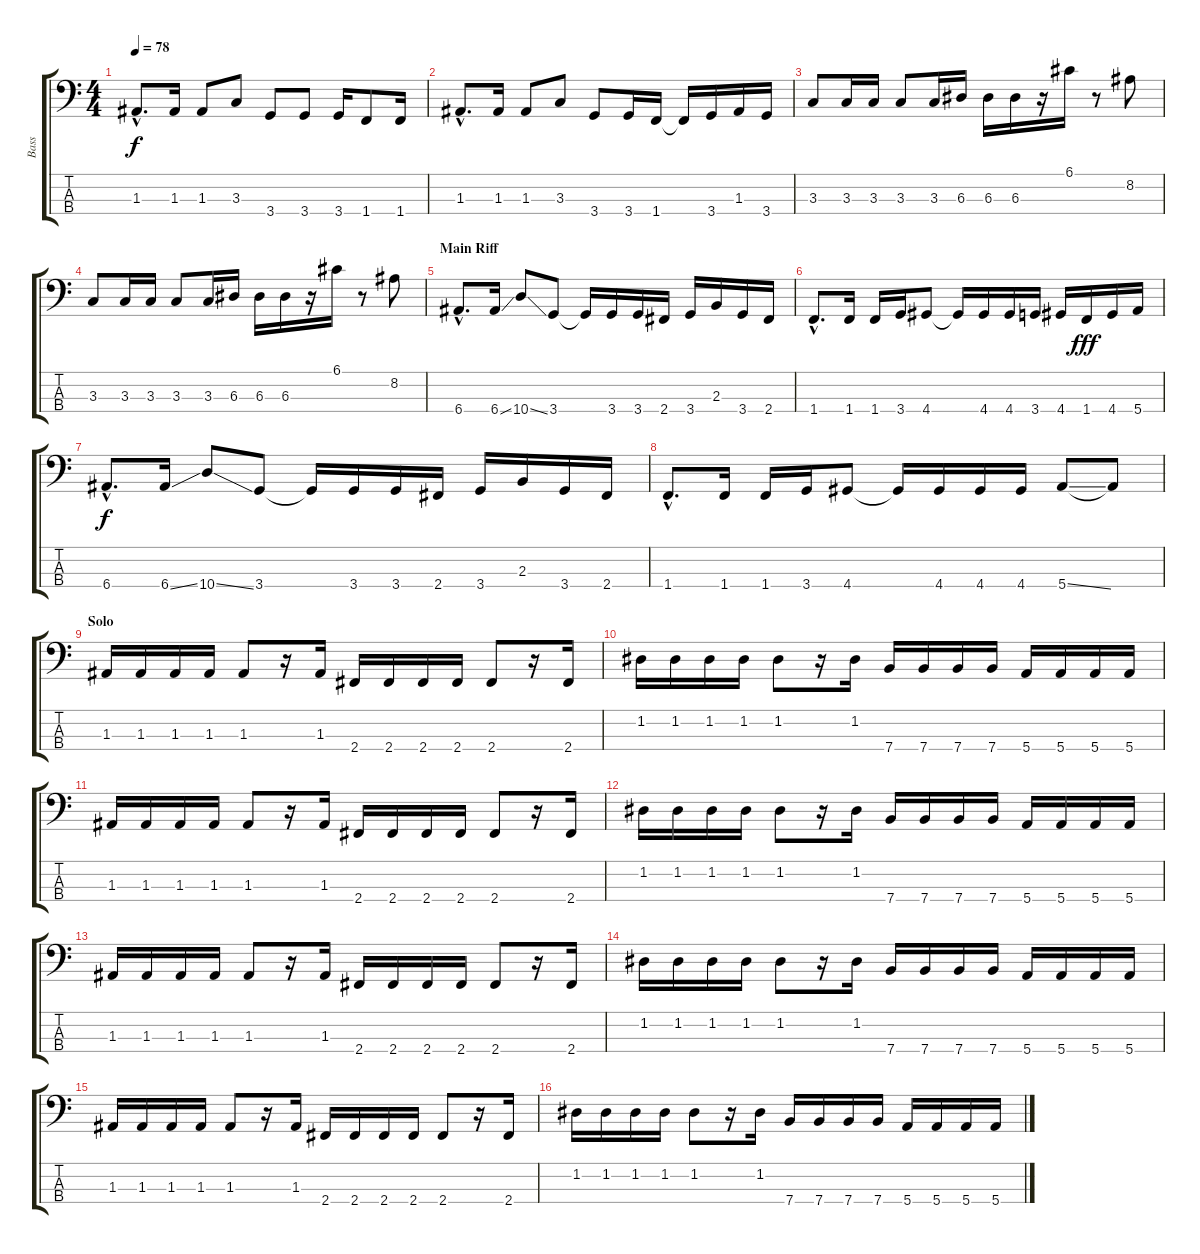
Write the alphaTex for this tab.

\track ("Bass" "Bass") {instrument electricbasspick}
\staff {score tabs}
\tuning (G2 D2 A1 E1) {hide}
\ts (4 4)
\tempo 78
\clef f4
\ks c
1.3{hac}.8{d dy f} 1.3.16 1.3.8 3.3.8 3.4.8 3.4.8 3.4.16 1.4.8 1.4.16 |
1.3{hac}.8{d} 1.3.16 1.3.8 3.3.8 3.4.8 3.4.16 1.4.16 1.4{t}.16 3.4.16 1.3.16 3.4.16 |
3.3.8 3.3.16 3.3.16 3.3.8 3.3.16 6.3.16 6.3.16 6.3.16 r.16 6.1.16 r.8 8.2.8 |
3.3.8 3.3.16 3.3.16 3.3.8 3.3.16 6.3.16 6.3.16 6.3.16 r.16 6.1.16 r.8 8.2.8 |
\section ("" "Main Riff")
6.4{hac}.8{d} 6.4{ss}.16 10.4{ss}.8 3.4.8 3.4{t}.16 3.4.16 3.4.16 2.4.16 3.4.16 2.3.16 3.4.16 2.4.16 |
1.4{hac}.8{d} 1.4.16 1.4.16 3.4.16 4.4.8 4.4{t}.16 4.4.16 4.4.16 3.4.16 4.4.16 1.4.16{dy fff} 4.4.16 5.4.16 |
6.4{hac}.8{d dy f} 6.4{ss}.16 10.4{ss}.8 3.4.8 3.4{t}.16 3.4.16 3.4.16 2.4.16 3.4.16 2.3.16 3.4.16 2.4.16 |
1.4{hac}.8{d} 1.4.16 1.4.16 3.4.16 4.4.8 4.4{t}.16 4.4.16 4.4.16 4.4.16 5.4{ss}.8 5.4{t}.8 |
\section ("" "Solo")
1.3.16 1.3.16 1.3.16 1.3.16 1.3.8 r.16 1.3.16 2.4.16 2.4.16 2.4.16 2.4.16 2.4.8 r.16 2.4.16 |
1.2.16 1.2.16 1.2.16 1.2.16 1.2.8 r.16 1.2.16 7.4.16 7.4.16 7.4.16 7.4.16 5.4.16 5.4.16 5.4.16 5.4.16 |
1.3.16 1.3.16 1.3.16 1.3.16 1.3.8 r.16 1.3.16 2.4.16 2.4.16 2.4.16 2.4.16 2.4.8 r.16 2.4.16 |
1.2.16 1.2.16 1.2.16 1.2.16 1.2.8 r.16 1.2.16 7.4.16 7.4.16 7.4.16 7.4.16 5.4.16 5.4.16 5.4.16 5.4.16 |
1.3.16 1.3.16 1.3.16 1.3.16 1.3.8 r.16 1.3.16 2.4.16 2.4.16 2.4.16 2.4.16 2.4.8 r.16 2.4.16 |
1.2.16 1.2.16 1.2.16 1.2.16 1.2.8 r.16 1.2.16 7.4.16 7.4.16 7.4.16 7.4.16 5.4.16 5.4.16 5.4.16 5.4.16 |
1.3.16 1.3.16 1.3.16 1.3.16 1.3.8 r.16 1.3.16 2.4.16 2.4.16 2.4.16 2.4.16 2.4.8 r.16 2.4.16 |
1.2.16 1.2.16 1.2.16 1.2.16 1.2.8 r.16 1.2.16 7.4.16 7.4.16 7.4.16 7.4.16 5.4.16 5.4.16 5.4.16 5.4.16
